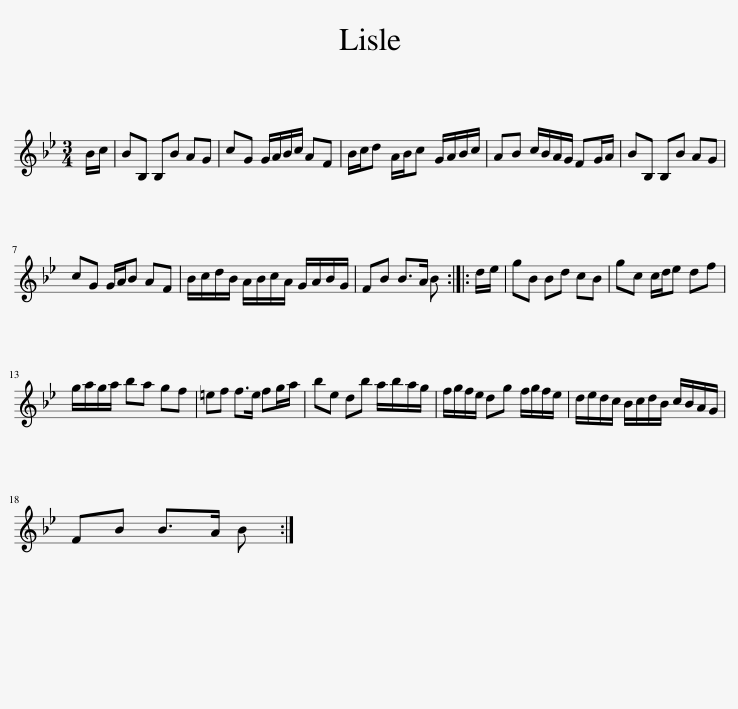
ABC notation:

X:1
L:1/8
M:3/4
I:linebreak $
K:Bb
V:1 treble
V:1
 B/c/ | BB, B,B AG | cG G/A/B/c/ AF | B/c/d A/B/c G/A/B/c/ | AB c/B/A/G/ FG/A/ | %5
 BB, B,B AG |$ cG G/A/B AF | B/c/d/B/ A/B/c/A/ G/A/B/G/ | FB B>A B :: d/e/ | %10
 gB Bd cB | gc c/d/e df |$ g/a/g/a/ ba gf | =ef f>e fg/a/ | be db a/b/a/g/ | %15
 f/g/f/e/ dg f/g/f/e/ | d/e/d/c/ B/c/d/B/ c/B/A/G/ |$ FB B>A B :| %18
